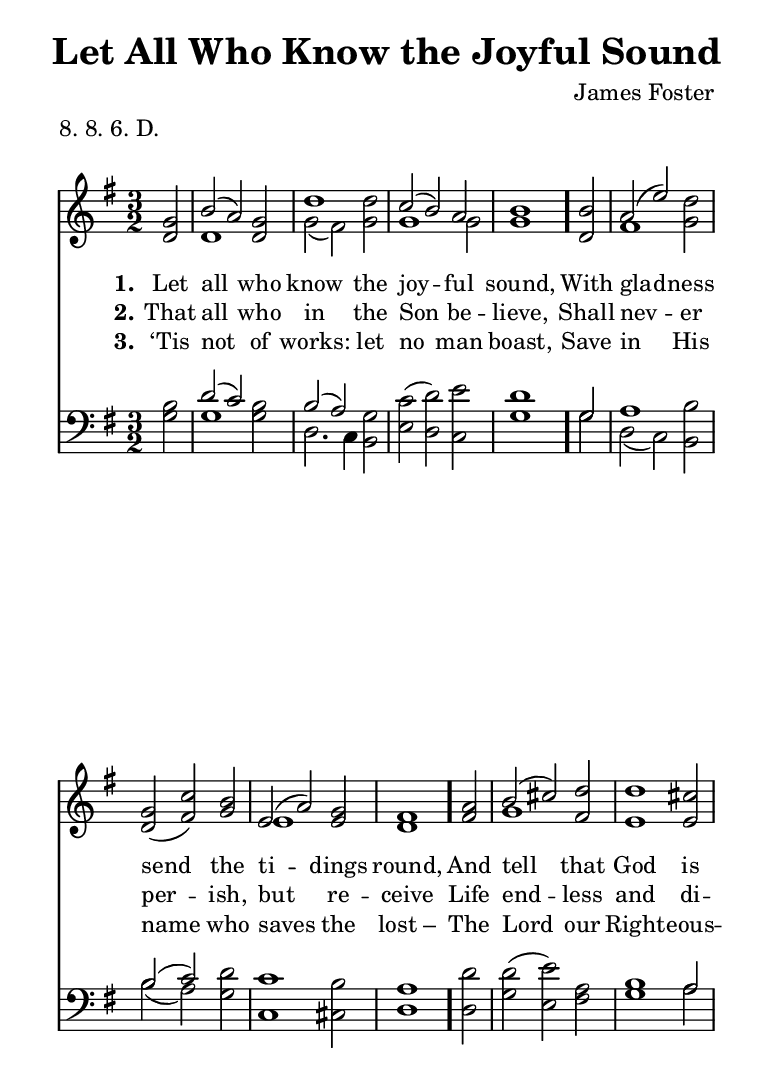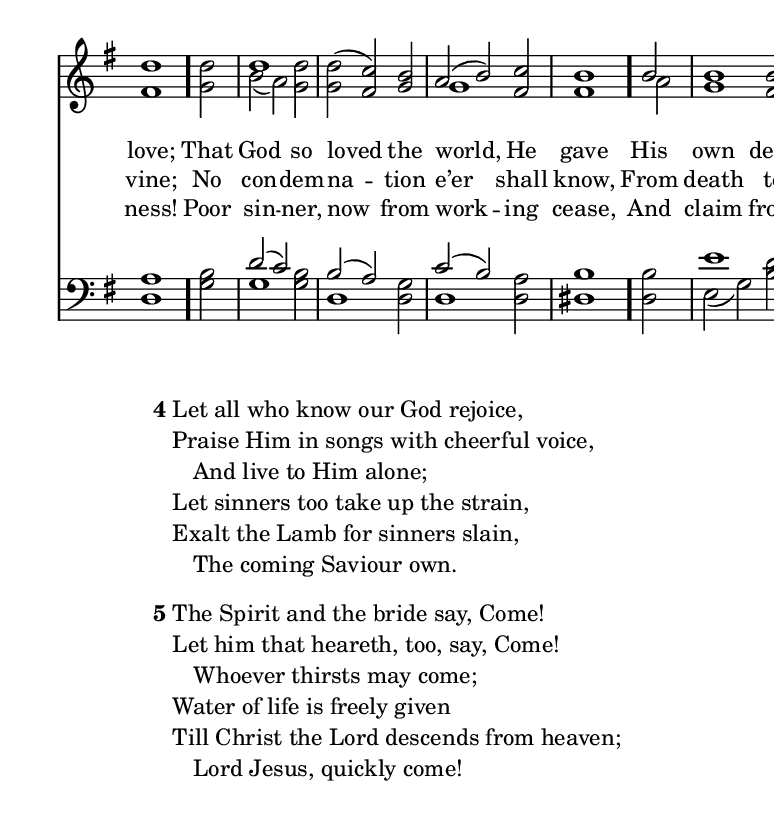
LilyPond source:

\include "common/global.ily"
\paper {
  \include "common/paper.ily"
  systems-per-page = ##f
  system-count = 3
score-markup-spacing.padding = 3
score-markup-spacing.basic-distance = 3

}

\header{
  %gospel
  hymnnumber = "100"
  title = "Let All Who Know the Joyful Sound"
  tunename = "Pembroke" % see https://hymnary.org/tune/pembroke_foster
  meter = "8. 8. 6. D."
  poet = "" % not found at hymnary.org ; anonymous in Little Flock ; original has "T. Kelly"
  composer = "James Foster" % see https://hymnary.org/tune/pembroke_foster
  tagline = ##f
}

% for fermata in MIDI
ta = { \tempo 2=100 }
tb = { \tempo 2=50 }

global = {
  \include "common/overrides.ily"
  \override Staff.TimeSignature.style = #'numbered
  \time 3/2
  \override Score.MetronomeMark.transparent = ##t % hide all fermata changes too
  \ta
  \key g \major
  \partial 2
  \autoBeamOff
}

notesSoprano = {
\global
\relative c'' {

  g2 | b( a) g | d'1 d2 | c( b) a | b1
  b2 | a( e') d | g,( c) b | e,( a) g | fis1 \eogbreak
  a2 | b( cis) d | d1 cis2 | d1
  d2 | d1 d2 | d( c) b | a( b) c | b1 \eogbreak
  b2 | b1 b2 | e1 \grace { b2( a2) } g2 | d'( c) b | a1
  b2 | c( d) e | d1 fis,2 | g1

  \bar "|."

}
}

notesAlto = {
\global
\relative e' {

  d2 | d1 d2 | g( fis) g | g1 g2 | g1
  d2 | fis1 g2 | d( fis) g | e1 e2 | d1
  fis2 | g1 fis2 | e1 e2 | fis1
  g2 | b( a) g | g( fis) g | g1 fis2 | fis1
  a2 | g1 fis2 | e1 d2 | a'1 g2 | g( fis)
  g2 | g1 g2 | g( fis) d | d1

}
}

notesTenor = {
\global
\relative a {

  b2 | d( c) b | b( a) g | c( d) e | d1
  g,2 | a1 b2 | b(c) d | c1 b2 | a1
  d2 | d( e) a, | b1 a2 | a1
  b2 | d( c) b | b( a) g | c( b) a | b1
  b2 | e1 d2 | c1 d2 | d1 d2 | d1
  d2 | c( b) a | b( a) c | b1

}
}

notesBass = {
\global
\relative f {

  g2 | g1 g2 | d2. c4 b2 | e( d) c | g'1
  g2 | d( c) b | b'( a) g | c,1 cis2 | d1
  d2 | g( e) fis | g1 a2 | d,1
  g2 | g1 g2 | d1 d2 | d1 d2 | dis1
  dis2 | e( g) b | c1 b2 | fis1 g2 | d1
  g4( fis4) | e2( d) c | d1 d2 | g1

}
}

wordsA = \lyricmode {
\set stanza = "1."

Let all who know the joy -- ful sound, \bar "."
With glad -- ness send the ti -- dings round, \bar "."
And tell that God is love; \bar "."
That God so loved the world, He gave \bar "."
His own dear Son the world to save; \bar "."
God’s mes -- sage from a -- bove. \bar "."

}

wordsB = \lyricmode {
\set stanza = "2."

That all who in the Son be -- lieve,
Shall nev -- er per -- ish, but re -- ceive
Life end -- less and di -- vine;
No con -- dem -- na -- tion e’er shall know,
From death to life they pass be -- low,
And then in glo -- ry shine.

}

wordsC = \lyricmode {
\set stanza = "3."

‘Tis not of works: let no man boast,
Save in His name who saves the lost_–
The Lord our Right -- eous -- ness!
Poor sin -- ner, now from work -- ing cease,
And claim from God a blood -- bought peace,
And Je -- sus, Lord, con -- fess.

}

wordsD = \markuplist {

\line { Let all who know our God rejoice, }
\line { Praise Him in songs with cheerful voice, }
\line { { \hspace #2 } And live to Him alone; }
\line { Let sinners too take up the strain, }
\line { Exalt the Lamb for sinners slain, }
\line { { \hspace #2 } The coming Saviour own. }

}

wordsE = \markuplist {

\line { The Spirit and the bride say, Come! }
\line { Let him that heareth, too, say, Come! }
\line { { \hspace #2 } Whoever thirsts may come; }
\line { Water of life is freely given }
\line { Till Christ the Lord descends from heaven; }
\line { { \hspace #2 } Lord Jesus, quickly come! }

}

\score {
  \context ChoirStaff <<
    \context Staff = upper <<
      \set Staff.autoBeaming = ##f
      \set ChoirStaff.systemStartDelimiter = #'SystemStartBar
      \set ChoirStaff.printPartCombineTexts = ##f
      \partcombine #'(2 . 11) \notesSoprano \notesAlto
      \context NullVoice = sopranos { \voiceOne << \notesSoprano >> }
      \context Lyrics = one   \lyricsto sopranos \wordsA
      \context Lyrics = two   \lyricsto sopranos \wordsB
      \context Lyrics = three \lyricsto sopranos \wordsC
    >>
    \context Staff = men <<
      \set Staff.autoBeaming = ##f
      \clef bass
      \set ChoirStaff.printPartCombineTexts = ##f
      \partcombine #'(2 . 11) \notesTenor \notesBass
    >>
  >>
  \layout {
    \include "common/layout.ily"
  }
  #(cond ((ly:get-option 'eog-midi-permitted) #{ \midi{
    \include "common/midi.ily"
  } #}))
}

\markup { \fill-line { \vcenter \column {
  \vspace #1
  \line{ \bold 4 \column { \wordsD } } \combine \null \vspace #0.4
  \line{ \bold 5 \column { \wordsE } }
  \vspace #1
} } }

\version "2.19.49"  % necessary for upgrading to future LilyPond versions.

% vi:set et ts=2 sw=2 ai nocindent syntax=lilypond:
